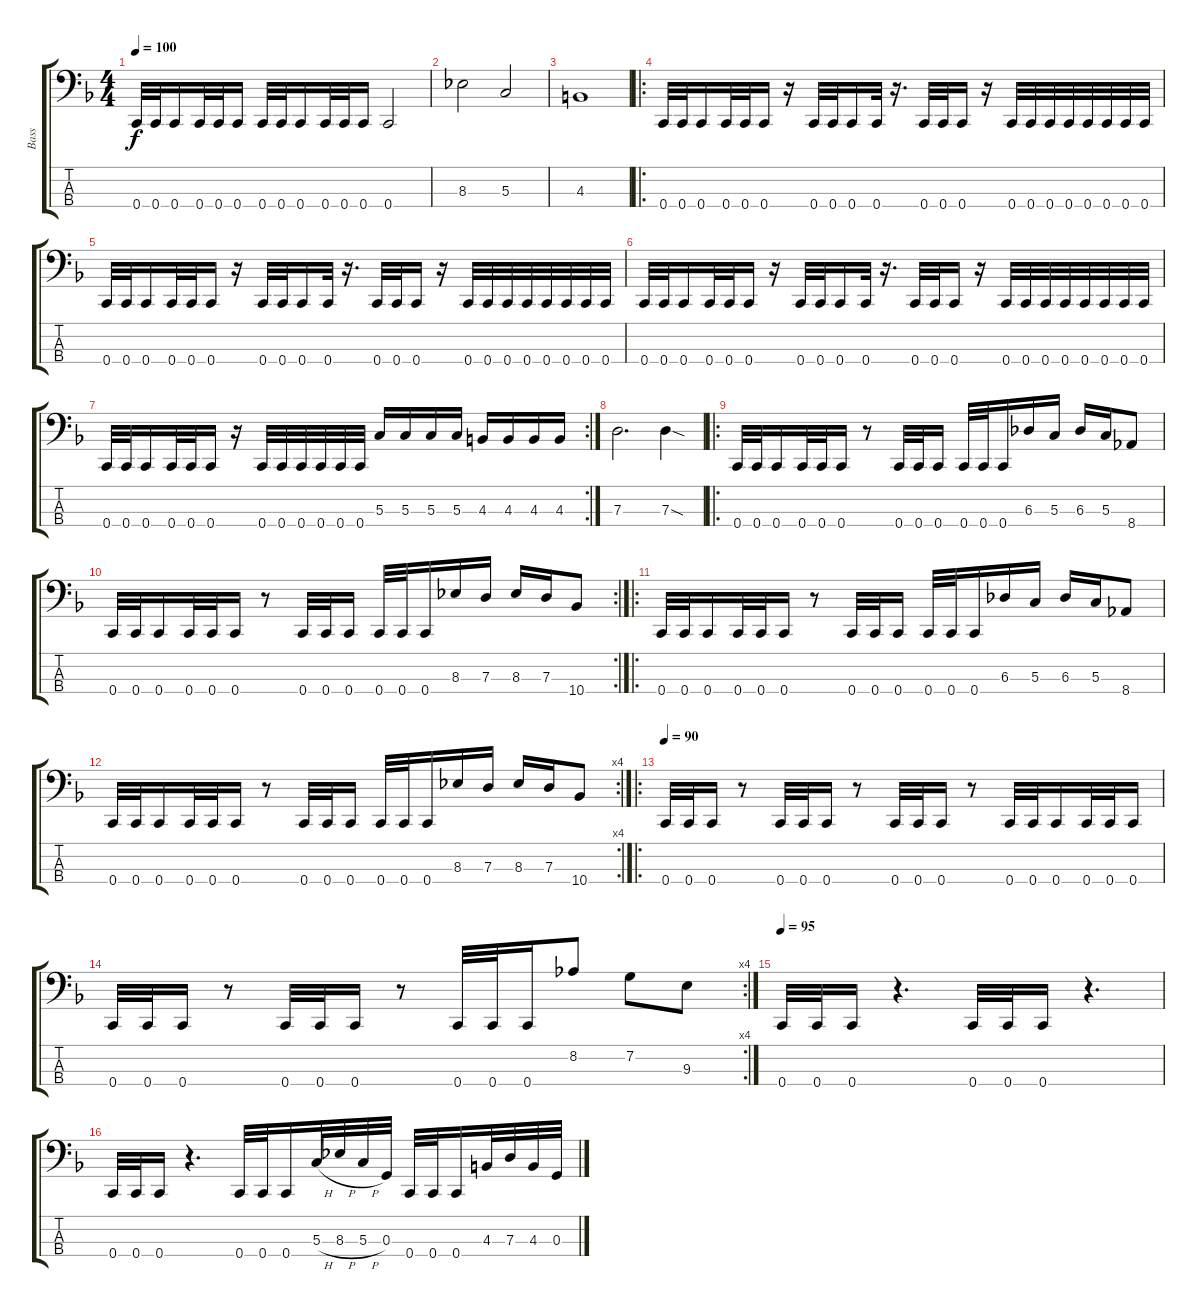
\track ("Bass" "Bass") {instrument electricbassfinger}
\staff {score tabs}
\tuning (F2 C2 G1 C1) {hide}
\ts (4 4)
\tempo 100
\clef f4
\ks f
0.4.32{dy f} 0.4.32 0.4.16 0.4.32 0.4.32 0.4.16 0.4.32 0.4.32 0.4.16 0.4.32 0.4.32 0.4.16 0.4.2 |
8.3.2 5.3.2 |
4.3.1 |
\ro
0.4.32 0.4.32 0.4.16 0.4.32 0.4.32 0.4.16 r.16 0.4.32 0.4.32 0.4.16 0.4.32 r.16{d} 0.4.32 0.4.32 0.4.16 r.16 0.4.32 0.4.32 0.4.32 0.4.32 0.4.32 0.4.32 0.4.32 0.4.32 |
0.4.32 0.4.32 0.4.16 0.4.32 0.4.32 0.4.16 r.16 0.4.32 0.4.32 0.4.16 0.4.32 r.16{d} 0.4.32 0.4.32 0.4.16 r.16 0.4.32 0.4.32 0.4.32 0.4.32 0.4.32 0.4.32 0.4.32 0.4.32 |
0.4.32 0.4.32 0.4.16 0.4.32 0.4.32 0.4.16 r.16 0.4.32 0.4.32 0.4.16 0.4.32 r.16{d} 0.4.32 0.4.32 0.4.16 r.16 0.4.32 0.4.32 0.4.32 0.4.32 0.4.32 0.4.32 0.4.32 0.4.32 |
\rc 2
0.4.32 0.4.32 0.4.16 0.4.32 0.4.32 0.4.16 r.16 0.4.32 0.4.32 0.4.32 0.4.32 0.4.32 0.4.32 5.3.16 5.3.16 5.3.16 5.3.16 4.3.16 4.3.16 4.3.16 4.3.16 |
7.3.2{d} 7.3{sod}.4 |
\ro
0.4.32 0.4.32 0.4.16 0.4.32 0.4.32 0.4.16 r.8 0.4.32 0.4.32 0.4.16 0.4.32 0.4.32 0.4.16 6.3.16 5.3.16 6.3.16 5.3.16 8.4.8 |
\rc 2
0.4.32 0.4.32 0.4.16 0.4.32 0.4.32 0.4.16 r.8 0.4.32 0.4.32 0.4.16 0.4.32 0.4.32 0.4.16 8.3.16 7.3.16 8.3.16 7.3.16 10.4.8 |
\ro
0.4.32 0.4.32 0.4.16 0.4.32 0.4.32 0.4.16 r.8 0.4.32 0.4.32 0.4.16 0.4.32 0.4.32 0.4.16 6.3.16 5.3.16 6.3.16 5.3.16 8.4.8 |
\rc 4
0.4.32 0.4.32 0.4.16 0.4.32 0.4.32 0.4.16 r.8 0.4.32 0.4.32 0.4.16 0.4.32 0.4.32 0.4.16 8.3.16 7.3.16 8.3.16 7.3.16 10.4.8 |
\ro
\tempo 90
0.4.32 0.4.32 0.4.16 r.8 0.4.32 0.4.32 0.4.16 r.8 0.4.32 0.4.32 0.4.16 r.8 0.4.32 0.4.32 0.4.16 0.4.32 0.4.32 0.4.16 |
\rc 4
0.4.32 0.4.32 0.4.16 r.8 0.4.32 0.4.32 0.4.16 r.8 0.4.32 0.4.32 0.4.16 8.2.8 7.2.8 9.3.8 |
\tempo 95
0.4.32 0.4.32 0.4.16 r.4{d} 0.4.32 0.4.32 0.4.16 r.4{d} |
0.4.32 0.4.32 0.4.16 r.4{d} 0.4.32 0.4.32 0.4.16 5.3{h}.32 8.3{h}.32 5.3{h}.32 0.3.32 0.4.32 0.4.32 0.4.16 4.3.32 7.3.32 4.3.32 0.3.32
